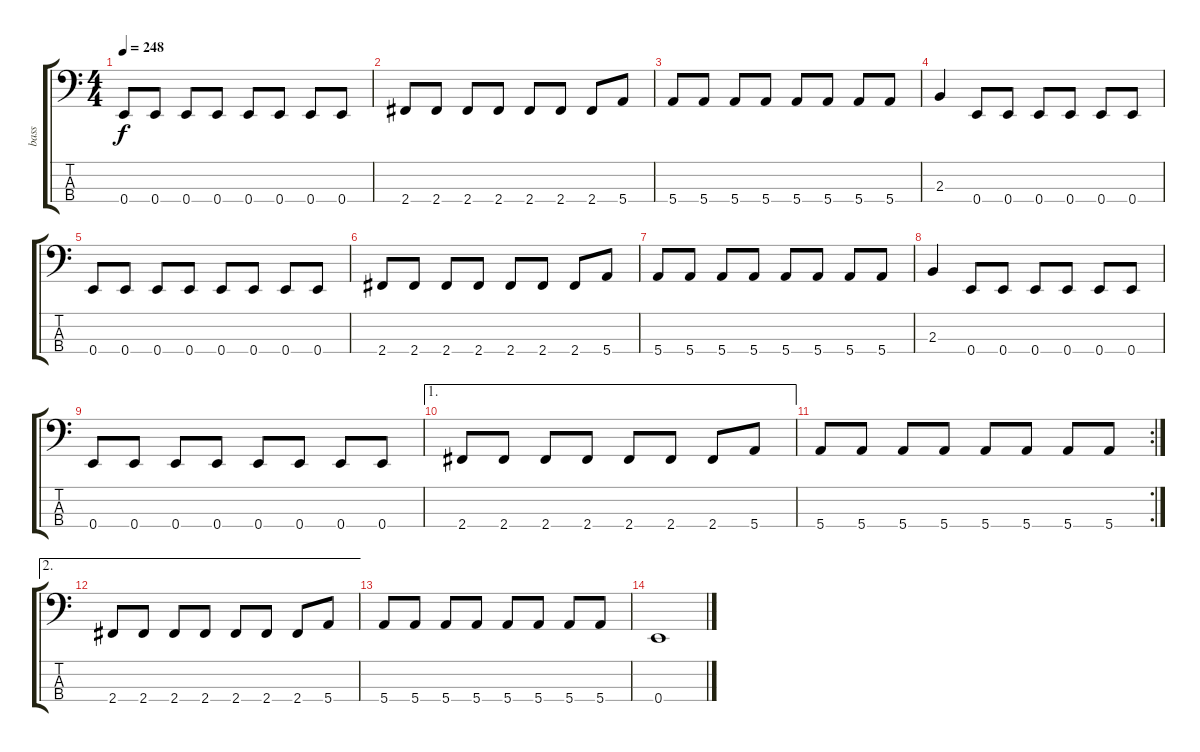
\track ("bass" "bass") {instrument electricbassfinger}
\staff {score tabs}
\tuning (G2 D2 A1 E1) {hide}
\ts (4 4)
\tempo 248
\clef f4
\ks c
0.4.8{dy f} 0.4.8 0.4.8 0.4.8 0.4.8 0.4.8 0.4.8 0.4.8 |
2.4.8 2.4.8 2.4.8 2.4.8 2.4.8 2.4.8 2.4.8 5.4.8 |
5.4.8 5.4.8 5.4.8 5.4.8 5.4.8 5.4.8 5.4.8 5.4.8 |
2.3.4 0.4.8 0.4.8 0.4.8 0.4.8 0.4.8 0.4.8 |
0.4.8 0.4.8 0.4.8 0.4.8 0.4.8 0.4.8 0.4.8 0.4.8 |
2.4.8 2.4.8 2.4.8 2.4.8 2.4.8 2.4.8 2.4.8 5.4.8 |
5.4.8 5.4.8 5.4.8 5.4.8 5.4.8 5.4.8 5.4.8 5.4.8 |
2.3.4 0.4.8 0.4.8 0.4.8 0.4.8 0.4.8 0.4.8 |
0.4.8 0.4.8 0.4.8 0.4.8 0.4.8 0.4.8 0.4.8 0.4.8 |
\ae 1
2.4.8 2.4.8 2.4.8 2.4.8 2.4.8 2.4.8 2.4.8 5.4.8 |
\rc 2
5.4.8 5.4.8 5.4.8 5.4.8 5.4.8 5.4.8 5.4.8 5.4.8 |
\ae 2
2.4.8 2.4.8 2.4.8 2.4.8 2.4.8 2.4.8 2.4.8 5.4.8 |
5.4.8 5.4.8 5.4.8 5.4.8 5.4.8 5.4.8 5.4.8 5.4.8 |
0.4.1
